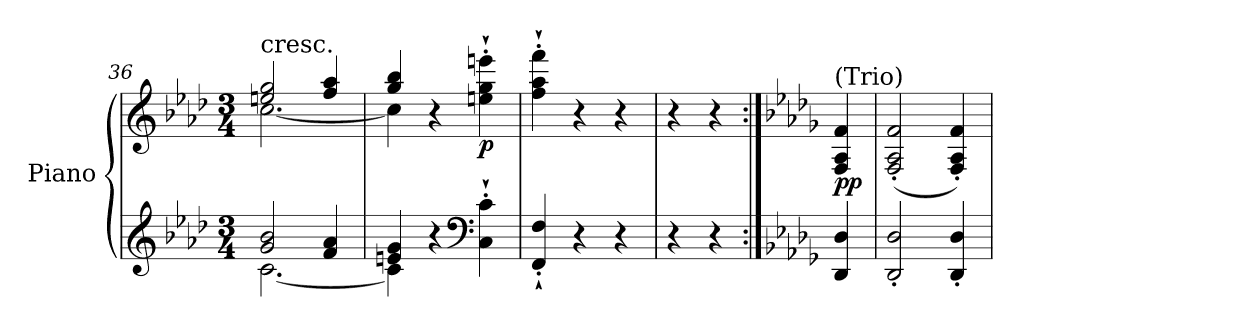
**kern	**kern	**dynam
*part1	*part1	*part1
*staff2	*staff1	*staff1/2
*I"Piano	*	*
*I'Pno	*	*
*clefG2	*clefG2	*
*k[b-e-a-d-]	*k[b-e-a-d-]	*
*A-:	*A-:	*
*M3/4	*M3/4	*
=36	=36	=36
*^	*^	*
!	!	!LO:TX:a:t=cresc.	!	!
2g/ 2b-/	[2.c\	2een/ 2gg/	[2.cc\	.
4f/ 4a-/	.	4ff/ 4aa-/	.	.
=37	=37	=37	=37	=37
4en/ 4g/	4c\]	4gg/ 4bb-/	4cc\]	.
4r	2ryy	4r	2ryy	.
*clefF4	*	*	*	*
!	!	!	!	!LO:DY:b
4C\'` 4c\'`	.	4een\'` 4gg\'` 4eeen\'`	.	p
*v	*v	*	*	*
*	*v	*v	*
=38	=38	=38
4FF/'` 4F/'`	4ff\'` 4aa-\'` 4fff\'`	.
4r	4r	.
4r	4r	.
!!LO:LB:g=z
=39	=39	=39
4r	4r	.
4r	4r	.
=40:|!	=40:|!	=40:|!
*k[b-e-a-d-g-]	*k[b-e-a-d-g-]	*
*D-:	*D-:	*
!	!LO:TX:a:t=(Trio)	!
!	!	!LO:DY:b
4DD-/ 4D-/	4F/ 4A-/ 4f/	pp
=41	=41	=41
2DD-/' 2D-/'	(<2F/' 2A-/' 2f/'	.
4DD-/' 4D-/'	4F/' 4A-/' 4f/')	.
=	=	=
*-	*-	*-
